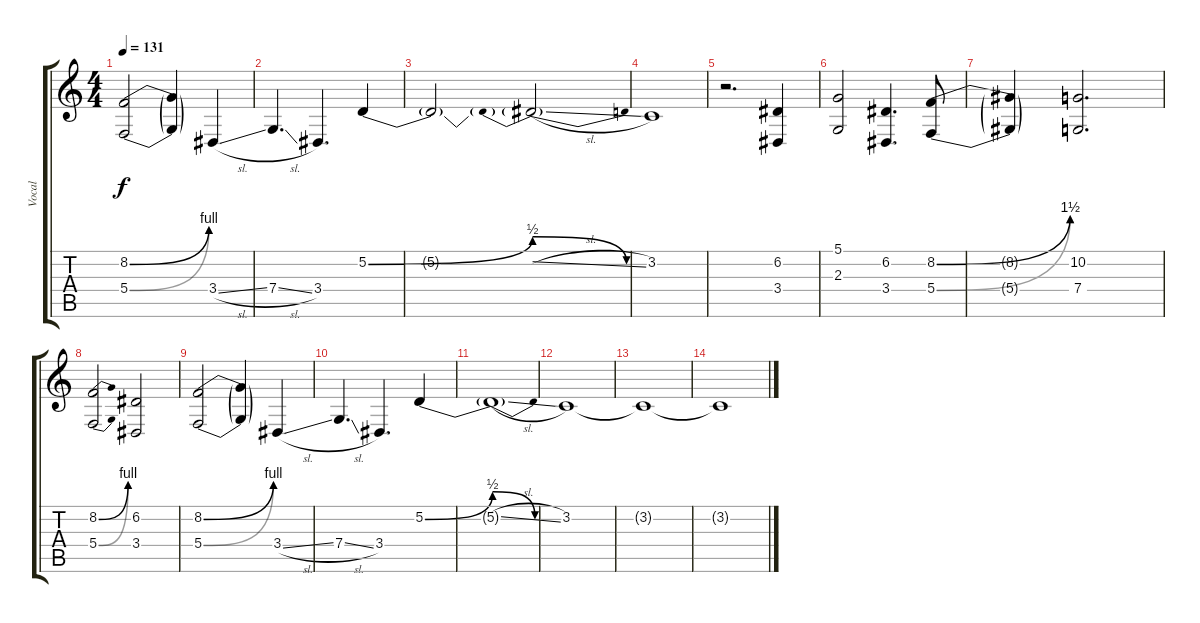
\track ("Vocal" "Vocal") {instrument lead2sawtooth}
\staff {score tabs}
\tuning (D4 A3 F3 C3 G2 C2) {hide}
\ts (4 4)
\tempo 131
\clef g2
\ks c
(8.2{be (bend 0 0 60 4)} 5.4{be (bend 0 0 60 4)}).2{dy f} (8.2{t} 5.4{t}).4 3.4{sl}.4 |
7.4{sl}.4{d} 3.4.4{d} 5.2{be (bend 0 0 60 2)}.4 |
5.2{t}.2 5.2{be (prebendrelease 0 2 60 0) sl t}.2 |
3.2.1 |
r.2{d} (6.2 3.4).4 |
(5.1 2.3).2 (6.2 3.4).4{d} (8.2{be (bend 0 0 60 6)} 5.4{be (bend 0 0 60 6)}).8 |
(8.2{t} 5.4{t}).4 (10.2 7.4).2{d} |
(8.2{be (bend 0 0 60 4)} 5.4{be (bend 0 0 60 4)}).2 (6.2 3.4).2 |
(8.2{be (bend 0 0 60 4)} 5.4{be (bend 0 0 60 4)}).2 (8.2{t} 5.4{t}).4 3.4{sl}.4 |
7.4{sl}.4{d} 3.4.4{d} 5.2{be (bend 0 0 60 2)}.4 |
5.2{be (release 0 2 60 0) sl t}.1 |
3.2.1 |
3.2{t}.1 |
3.2{t}.1
